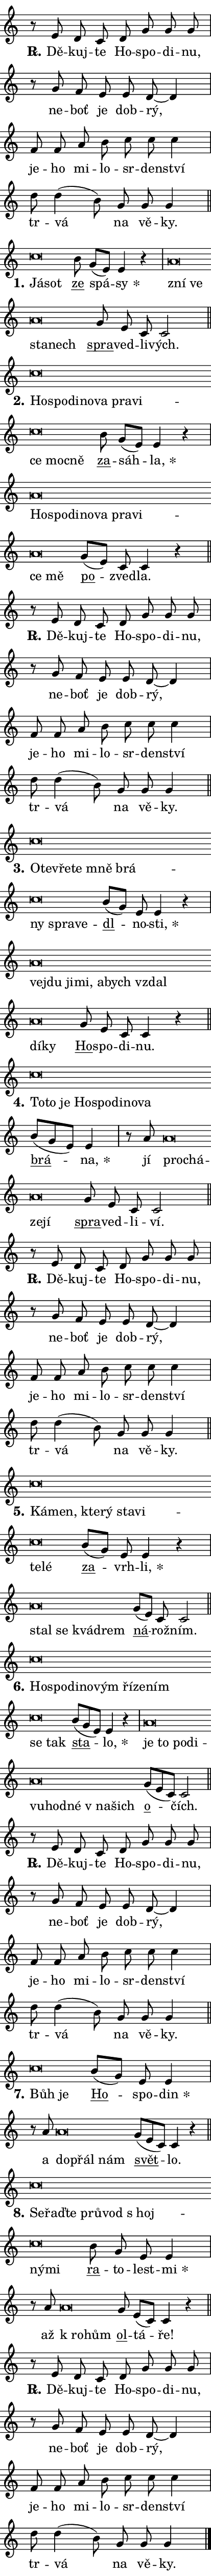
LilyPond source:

\version "2.22.1"
\header { tagline = "" }
\paper {
  indent = 0\cm
  top-margin = 0\cm
  right-margin = 0\cm
  bottom-margin = 0\cm
  left-margin = 0\cm
  paper-width = 7\cm
  page-breaking = #ly:one-page-breaking
  system-system-spacing.basic-distance = #11
  score-system-spacing.basic-distance = #11
  ragged-last = ##f
}


%% Author: Thomas Morley
%% https://lists.gnu.org/archive/html/lilypond-user/2020-05/msg00002.html
#(define (line-position grob)
"Returns position of @var[grob} in current system:
   @code{'start}, if at first time-step
   @code{'end}, if at last time-step
   @code{'middle} otherwise
"
  (let* ((col (ly:item-get-column grob))
         (ln (ly:grob-object col 'left-neighbor))
         (rn (ly:grob-object col 'right-neighbor))
         (col-to-check-left (if (ly:grob? ln) ln col))
         (col-to-check-right (if (ly:grob? rn) rn col))
         (break-dir-left
           (and
             (ly:grob-property col-to-check-left 'non-musical #f)
             (ly:item-break-dir col-to-check-left)))
         (break-dir-right
           (and
             (ly:grob-property col-to-check-right 'non-musical #f)
             (ly:item-break-dir col-to-check-right))))
        (cond ((eqv? 1 break-dir-left) 'start)
              ((eqv? -1 break-dir-right) 'end)
              (else 'middle))))

#(define (tranparent-at-line-position vctor)
  (lambda (grob)
  "Relying on @code{line-position} select the relevant enry from @var{vctor}.
Used to determine transparency,"
    (case (line-position grob)
      ((end) (not (vector-ref vctor 0)))
      ((middle) (not (vector-ref vctor 1)))
      ((start) (not (vector-ref vctor 2))))))

noteHeadBreakVisibility =
#(define-music-function (break-visibility)(vector?)
"Makes @code{NoteHead}s transparent relying on @var{break-visibility}"
#{
  \override NoteHead.transparent =
    #(tranparent-at-line-position break-visibility)
#})

#(define delete-ledgers-for-transparent-note-heads
  (lambda (grob)
    "Reads whether a @code{NoteHead} is transparent.
If so this @code{NoteHead} is removed from @code{'note-heads} from
@var{grob}, which is supposed to be @code{LedgerLineSpanner}.
As a result ledgers are not printed for this @code{NoteHead}"
    (let* ((nhds-array (ly:grob-object grob 'note-heads))
           (nhds-list
             (if (ly:grob-array? nhds-array)
                 (ly:grob-array->list nhds-array)
                 '()))
           ;; Relies on the transparent-property being done before
           ;; Staff.LedgerLineSpanner.after-line-breaking is executed.
           ;; This is fragile ...
           (to-keep
             (remove
               (lambda (nhd)
                 (ly:grob-property nhd 'transparent #f))
               nhds-list)))
      ;; TODO find a better method to iterate over grob-arrays, similiar
      ;; to filter/remove etc for lists
      ;; For now rebuilt from scratch
      (set! (ly:grob-object grob 'note-heads)  '())
      (for-each
        (lambda (nhd)
          (ly:pointer-group-interface::add-grob grob 'note-heads nhd))
        to-keep))))

hideNotes = {
  \noteHeadBreakVisibility #begin-of-line-visible
}
unHideNotes = {
  \noteHeadBreakVisibility #all-visible
}

% work-around for resetting accidentals
% https://lilypond.org/doc/v2.23/Documentation/notation/displaying-rhythms#unmetered-music
cadenzaMeasure = {
  \cadenzaOff
  \partial 1024 s1024
  \cadenzaOn
}

#(define-markup-command (accent layout props text) (markup?)
  "Underline accented syllable"
  (interpret-markup layout props
    #{\markup \override #'(offset . 4.3) \underline { #text }#}))

responsum = \markup \concat {
  "R" \hspace #-1.05 \path #0.1 #'((moveto 0 0.07) (lineto 0.9 0.8)) \hspace #0.05 "."
}

\layout {
    \context {
        \Staff
        \remove "Time_signature_engraver"
        \override LedgerLineSpanner.after-line-breaking = #delete-ledgers-for-transparent-note-heads
    }
    \context {
        \Voice {
            \override NoteHead.output-attributes = #'((class . "notehead"))
            \override Hairpin.height = #0.55
        }
    }
    \context {
        \Lyrics {
            \override StanzaNumber.output-attributes = #'((class . "stanzanumber"))
            \override LyricSpace.minimum-distance = #0.9
            \override LyricText.font-name = #"TeX Gyre Schola"
            \override LyricText.font-size = 1
            \override StanzaNumber.font-name = #"TeX Gyre Schola Bold"
            \override StanzaNumber.font-size = 1
        }
    }
}

% magnetic-lyrics.ily
%
%   written by
%     Jean Abou Samra <jean@abou-samra.fr>
%     Werner Lemberg <wl@gnu.org>
%
%   adapted by
%     Jiri Hon <jiri.hon@gmail.com>
%
% Version 2022-Apr-15

% https://www.mail-archive.com/lilypond-user@gnu.org/msg149350.html

#(define (Left_hyphen_pointer_engraver context)
   "Collect syllable-hyphen-syllable occurrences in lyrics and store
them in properties.  This engraver only looks to the left.  For
example, if the lyrics input is @code{foo -- bar}, it does the
following.

@itemize @bullet
@item
Set the @code{text} property of the @code{LyricHyphen} grob between
@q{foo} and @q{bar} to @code{foo}.

@item
Set the @code{left-hyphen} property of the @code{LyricText} grob with
text @q{foo} to the @code{LyricHyphen} grob between @q{foo} and
@q{bar}.
@end itemize

Use this auxiliary engraver in combination with the
@code{lyric-@/text::@/apply-@/magnetic-@/offset!} hook."
   (let ((hyphen #f)
         (text #f))
     (make-engraver
      (acknowledgers
       ((lyric-syllable-interface engraver grob source-engraver)
        (set! text grob)))
      (end-acknowledgers
       ((lyric-hyphen-interface engraver grob source-engraver)
        ;(when (not (grob::has-interface grob 'lyric-space-interface))
          (set! hyphen grob)));)
      ((stop-translation-timestep engraver)
       (when (and text hyphen)
         (ly:grob-set-object! text 'left-hyphen hyphen))
       (set! text #f)
       (set! hyphen #f)))))

#(define (lyric-text::apply-magnetic-offset! grob)
   "If the space between two syllables is less than the value in
property @code{LyricText@/.details@/.squash-threshold}, move the right
syllable to the left so that it gets concatenated with the left
syllable.

Use this function as a hook for
@code{LyricText@/.after-@/line-@/breaking} if the
@code{Left_@/hyphen_@/pointer_@/engraver} is active."
   (let ((hyphen (ly:grob-object grob 'left-hyphen #f)))
     (when hyphen
       (let ((left-text (ly:spanner-bound hyphen LEFT)))
         (when (grob::has-interface left-text 'lyric-syllable-interface)
           (let* ((common (ly:grob-common-refpoint grob left-text X))
                  (this-x-ext (ly:grob-extent grob common X))
                  (left-x-ext
                   (begin
                     ;; Trigger magnetism for left-text.
                     (ly:grob-property left-text 'after-line-breaking)
                     (ly:grob-extent left-text common X)))
                  ;; `delta` is the gap width between two syllables.
                  (delta (- (interval-start this-x-ext)
                            (interval-end left-x-ext)))
                  (details (ly:grob-property grob 'details))
                  (threshold (assoc-get 'squash-threshold details 0.2)))
             (when (< delta threshold)
               (let* (;; We have to manipulate the input text so that
                      ;; ligatures crossing syllable boundaries are not
                      ;; disabled.  For languages based on the Latin
                      ;; script this is essentially a beautification.
                      ;; However, for non-Western scripts it can be a
                      ;; necessity.
                      (lt (ly:grob-property left-text 'text))
                      (rt (ly:grob-property grob 'text))
                      (is-space (grob::has-interface hyphen 'lyric-space-interface))
                      (space (if is-space " " ""))
                      (space-markup (grob-interpret-markup grob " "))
                      (space-size (interval-length (ly:stencil-extent space-markup X)))
                      (extra-delta (if is-space space-size 0))
                      ;; Append new syllable.
                      (ltrt-space (if (and (string? lt) (string? rt))
                                (string-append lt space rt)
                                (make-concat-markup (list lt space rt))))
                      ;; Right-align `ltrt` to the right side.
                      (ltrt-space-markup (grob-interpret-markup
                               grob
                               (make-translate-markup
                                (cons (interval-length this-x-ext) 0)
                                (make-right-align-markup ltrt-space)))))
                 (begin
                   ;; Don't print `left-text`.
                   (ly:grob-set-property! left-text 'stencil #f)
                   ;; Set text and stencil (which holds all collected
                   ;; syllables so far) and shift it to the left.
                   (ly:grob-set-property! grob 'text ltrt-space)
                   (ly:grob-set-property! grob 'stencil ltrt-space-markup)
                   (ly:grob-translate-axis! grob (- (- delta extra-delta)) X))))))))))


#(define (lyric-hyphen::displace-bounds-first grob)
   ;; Make very sure this callback isn't triggered too early.
   (let ((left (ly:spanner-bound grob LEFT))
         (right (ly:spanner-bound grob RIGHT)))
     (ly:grob-property left 'after-line-breaking)
     (ly:grob-property right 'after-line-breaking)
     (ly:lyric-hyphen::print grob)))

squashThreshold = #0.4

\layout {
  \context {
    \Lyrics
    \consists #Left_hyphen_pointer_engraver
    \override LyricText.after-line-breaking =
      #lyric-text::apply-magnetic-offset!
    \override LyricHyphen.stencil = #lyric-hyphen::displace-bounds-first
    \override LyricText.details.squash-threshold = \squashThreshold
    \override LyricHyphen.minimum-distance = 0
    \override LyricHyphen.minimum-length = \squashThreshold
  }
}

squash = \override LyricText.details.squash-threshold = 9999
unSquash = \override LyricText.details.squash-threshold = \squashThreshold

left = \override LyricText.self-alignment-X = #LEFT
unLeft = \revert LyricText.self-alignment-X

starOffset = #(lambda (grob) 
                (let ((x_offset (ly:self-alignment-interface::aligned-on-x-parent grob)))
                  (if (= x_offset 0) 0 (+ x_offset 1.2))))

star = #(define-music-function (syllable)(string?)
"Append star separator at the end of a syllable"
#{
  \once \override LyricText.X-offset = #starOffset
  \lyricmode { \markup {
    #syllable
    \override #'((font-name . "TeX Gyre Schola Bold")) \hspace #0.2 \lower #0.65 \larger "*"
  } }
#})

starAccent = #(define-music-function (syllable)(string?)
"Append star separator at the end of a syllable and make accent"
#{
  \once \override LyricText.X-offset = #starOffset
  \lyricmode { \markup {
    \accent #syllable
    \override #'((font-name . "TeX Gyre Schola Bold")) \hspace #0.2 \lower #0.65 \larger "*"
  } }
#})

breath = #(define-music-function (syllable)(string?)
"Append breathing indicator at the end of a syllable"
#{
  \lyricmode { \markup { #syllable "+" } }
#})

optionalBreath = #(define-music-function (syllable)(string?)
"Append optional breathing indicator at the end of a syllable"
#{
  \lyricmode { \markup { #syllable "(+)" } }
#})


\score {
    <<
        \new Voice = "melody" { \cadenzaOn \key c \major \relative { r8 e' d c d g g g \cadenzaMeasure \bar "|" r g f e e d~ d4 \cadenzaMeasure \bar "|" f8 f a b c c c4 \cadenzaMeasure \bar "|" d8 d4( b8)] g g g4 \cadenzaMeasure \bar "||" \break }
\relative { c''\breve*1/16 \hideNotes \breve*1/16 \bar "" \unHideNotes \bar "" b8 g[( e)] e4 r \cadenzaMeasure \bar "|" a\breve*1/16 \hideNotes \breve*1/16 \bar "" \breve*1/16 \breve*1/16 \bar "" \unHideNotes \bar "" g8 e c c2 \cadenzaMeasure \bar "||" \break }
\relative { c''\breve*1/16 \hideNotes \breve*1/16 \bar "" \breve*1/16 \bar "" \breve*1/16 \bar "" \breve*1/16 \bar "" \breve*1/16 \bar "" \breve*1/16 \bar "" \breve*1/16 \bar "" \breve*1/16 \breve*1/16 \bar "" \unHideNotes \bar "" b8 g[( e)] e4 r \cadenzaMeasure \bar "|" a\breve*1/16 \hideNotes \breve*1/16 \bar "" \breve*1/16 \bar "" \breve*1/16 \bar "" \breve*1/16 \bar "" \breve*1/16 \bar "" \breve*1/16 \bar "" \breve*1/16 \breve*1/16 \bar "" \unHideNotes \bar "" g8[( e)] c c4 r \cadenzaMeasure \bar "||" \break }
\relative { r8 e' d c d g g g \cadenzaMeasure \bar "|" r g f e e d~ d4 \cadenzaMeasure \bar "|" f8 f a b c c c4 \cadenzaMeasure \bar "|" d8 d4( b8)] g g g4 \cadenzaMeasure \bar "||" \break }
\relative { c''\breve*1/16 \hideNotes \breve*1/16 \bar "" \breve*1/16 \bar "" \breve*1/16 \bar "" \breve*1/16 \bar "" \breve*1/16 \bar "" \breve*1/16 \bar "" \breve*1/16 \breve*1/16 \bar "" \unHideNotes \bar "" b8[( g)] e e4 r \cadenzaMeasure \bar "|" a\breve*1/16 \hideNotes \breve*1/16 \bar "" \breve*1/16 \bar "" \breve*1/16 \bar "" \breve*1/16 \bar "" \breve*1/16 \bar "" \breve*1/16 \bar "" \breve*1/16 \breve*1/16 \bar "" \unHideNotes \bar "" g8 e c c4 r \cadenzaMeasure \bar "||" \break }
\relative { c''\breve*1/16 \hideNotes \breve*1/16 \bar "" \breve*1/16 \bar "" \breve*1/16 \bar "" \breve*1/16 \bar "" \breve*1/16 \bar "" \breve*1/16 \breve*1/16 \bar "" \unHideNotes \bar "" b8[( g e)] e4 \cadenzaMeasure \bar "|" r8 a8 a\breve*1/16 \hideNotes \breve*1/16 \bar "" \breve*1/16 \breve*1/16 \bar "" \unHideNotes \bar "" g8 e c c2 \cadenzaMeasure \bar "||" \break }
\relative { r8 e' d c d g g g \cadenzaMeasure \bar "|" r g f e e d~ d4 \cadenzaMeasure \bar "|" f8 f a b c c c4 \cadenzaMeasure \bar "|" d8 d4( b8)] g g g4 \cadenzaMeasure \bar "||" \break }
\relative { c''\breve*1/16 \hideNotes \breve*1/16 \bar "" \breve*1/16 \bar "" \breve*1/16 \bar "" \breve*1/16 \bar "" \breve*1/16 \bar "" \breve*1/16 \breve*1/16 \bar "" \unHideNotes \bar "" b8[( g)] e e4 r \cadenzaMeasure \bar "|" a\breve*1/16 \hideNotes \breve*1/16 \bar "" \breve*1/16 \breve*1/16 \bar "" \unHideNotes \bar "" g8[( e)] c c2 \cadenzaMeasure \bar "||" \break }
\relative { c''\breve*1/16 \hideNotes \breve*1/16 \bar "" \breve*1/16 \bar "" \breve*1/16 \bar "" \breve*1/16 \bar "" \breve*1/16 \bar "" \breve*1/16 \bar "" \breve*1/16 \bar "" \breve*1/16 \breve*1/16 \bar "" \unHideNotes \bar "" b8[( g e)] e4 r \cadenzaMeasure \bar "|" a\breve*1/16 \hideNotes \breve*1/16 \bar "" \breve*1/16 \bar "" \breve*1/16 \bar "" \breve*1/16 \bar "" \breve*1/16 \bar "" \breve*1/16 \bar "" \breve*1/16 \breve*1/16 \bar "" \unHideNotes \bar "" g8[( e c)] c2 \cadenzaMeasure \bar "||" \break }
\relative { r8 e' d c d g g g \cadenzaMeasure \bar "|" r g f e e d~ d4 \cadenzaMeasure \bar "|" f8 f a b c c c4 \cadenzaMeasure \bar "|" d8 d4( b8)] g g g4 \cadenzaMeasure \bar "||" \break }
\relative { c''\breve*1/16 \hideNotes \breve*1/16 \bar "" \unHideNotes \bar "" b8[( g)] e e4 \cadenzaMeasure \bar "|" r8 a8 a\breve*1/16 \hideNotes \breve*1/16 \breve*1/16 \bar "" \unHideNotes \bar "" g8[( e c)] c4 r \cadenzaMeasure \bar "||" \break }
\relative { c''\breve*1/16 \hideNotes \breve*1/16 \bar "" \breve*1/16 \bar "" \breve*1/16 \bar "" \breve*1/16 \bar "" \breve*1/16 \bar "" \breve*1/16 \breve*1/16 \bar "" \unHideNotes \bar "" b8 g e e4 \cadenzaMeasure \bar "|" r8 a8 a\breve*1/16 \hideNotes \breve*1/16 \bar "" \unHideNotes \bar "" g8 e[( c)] c4 r \cadenzaMeasure \bar "||" \break }
\relative { r8 e' d c d g g g \cadenzaMeasure \bar "|" r g f e e d~ d4 \cadenzaMeasure \bar "|" f8 f a b c c c4 \cadenzaMeasure \bar "|" d8 d4( b8)] g g g4 \cadenzaMeasure \bar "||" \break } \bar "|." }
        \new Lyrics \lyricsto "melody" { \lyricmode { \set stanza = \responsum
Dě -- kuj -- te Ho -- spo -- di -- nu, ne -- boť je dob -- rý, je -- ho mi -- lo -- sr -- den -- ství tr -- vá na vě -- ky.
\set stanza = "1."
\left Já -- \squash sot \unLeft \unSquash \markup \accent ze spá -- \star sy \left zní \squash ve sta -- nech \unLeft \unSquash \markup \accent spra -- ved -- li -- vých.
\set stanza = "2."
\left Ho -- \squash spo -- di -- no -- va pra -- vi -- ce moc -- ně \unLeft \unSquash \markup \accent za -- sáh -- \star la, \left Ho -- \squash spo -- di -- no -- va pra -- vi -- ce mě \unLeft \unSquash \markup \accent po -- zved -- la.
\set stanza = \responsum
Dě -- kuj -- te Ho -- spo -- di -- nu, ne -- boť je dob -- rý, je -- ho mi -- lo -- sr -- den -- ství tr -- vá na vě -- ky.
\set stanza = "3."
\left O -- \squash te -- vře -- te mně brá -- ny spra -- ve -- \unLeft \unSquash \markup \accent dl -- no -- \star sti, \left vej -- \squash du ji -- mi, a -- bych vzdal dí -- ky \unLeft \unSquash \markup \accent Ho -- spo -- di -- nu.
\set stanza = "4."
\left To -- \squash to je Ho -- spo -- di -- no -- va \unLeft \unSquash \markup \accent brá -- \star na, jí \left pro -- \squash chá -- ze -- jí \unLeft \unSquash \markup \accent spra -- ved -- li -- ví.
\set stanza = \responsum
Dě -- kuj -- te Ho -- spo -- di -- nu, ne -- boť je dob -- rý, je -- ho mi -- lo -- sr -- den -- ství tr -- vá na vě -- ky.
\set stanza = "5."
\left Ká -- \squash men, kte -- rý sta -- vi -- te -- lé \unLeft \unSquash \markup \accent za -- vrh -- \star li, \left stal \squash se kvád -- rem \unLeft \unSquash \markup \accent ná -- rož -- ním.
\set stanza = "6."
\left Ho -- \squash spo -- di -- no -- vým ří -- ze -- ním se tak \unLeft \unSquash \markup \accent sta -- \star lo, \left je \squash to po -- di -- vu -- hod -- né "v na" -- šich \unLeft \unSquash \markup \accent o -- čích.
\set stanza = \responsum
Dě -- kuj -- te Ho -- spo -- di -- nu, ne -- boť je dob -- rý, je -- ho mi -- lo -- sr -- den -- ství tr -- vá na vě -- ky.
\set stanza = "7."
\left Bůh \squash je \unLeft \unSquash \markup \accent Ho -- spo -- \star din a \left do -- \squash přál nám \unLeft \unSquash \markup \accent svět -- lo.
\set stanza = "8."
\left Se -- \squash řaď -- te prů -- vod "s hoj" -- ný -- mi \unLeft \unSquash \markup \accent ra -- to -- lest -- \star mi až \left "k ro" -- \squash hům \unLeft \unSquash \markup \accent ol -- tá -- ře!
\set stanza = \responsum
Dě -- kuj -- te Ho -- spo -- di -- nu, ne -- boť je dob -- rý, je -- ho mi -- lo -- sr -- den -- ství tr -- vá na vě -- ky. } }
    >>
    \layout {}
}
